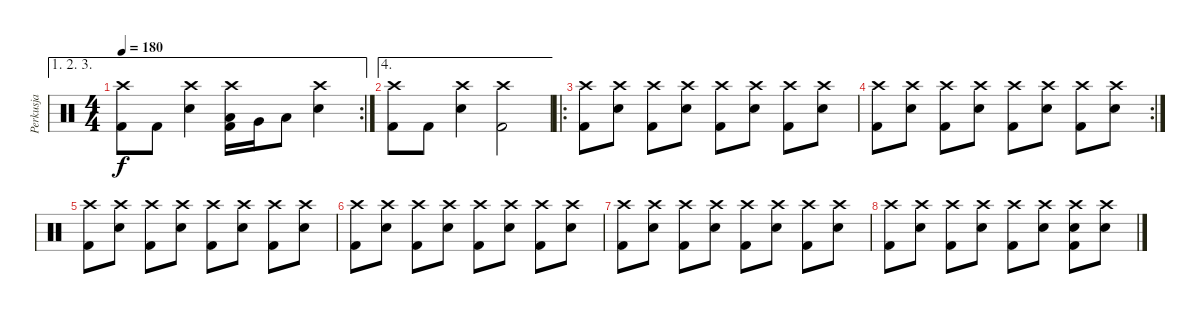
\track ("Perkusja" "Perkusja") {instrument percussion}
\staff {score}
\articulation defaults
\ae (1 2 3)
\rc 2
\ts (4 4)
\tempo 180
\clef neutral
\ks c
("Crash high (hit)" "Kick (hit) 2").8{dy f} "Kick (hit) 2".8 ("Crash high (hit)" "Electric Snare (hit)").4 ("Crash high (hit)" "Low Tom (hit)" "Kick (hit) 2").16 "Very Low Tom (hit)".16 "Low Floor Tom (hit)".8 ("Crash high (hit)" "Electric Snare (hit)").4 |
\ae 4
("Crash high (hit)" "Kick (hit) 2").8 "Kick (hit) 2".8 ("Crash high (hit)" "Electric Snare (hit)").4 ("Crash high (hit)" "Kick (hit) 2").2 |
\ro
("Crash high (hit)" "Kick (hit) 2").8 ("Crash high (hit)" "Electric Snare (hit)").8 ("Crash high (hit)" "Kick (hit) 2").8 ("Crash high (hit)" "Electric Snare (hit)").8 ("Crash high (hit)" "Kick (hit) 2").8 ("Crash high (hit)" "Electric Snare (hit)").8 ("Crash high (hit)" "Kick (hit) 2").8 ("Crash high (hit)" "Electric Snare (hit)").8 |
\rc 2
("Crash high (hit)" "Kick (hit) 2").8 ("Crash high (hit)" "Electric Snare (hit)").8 ("Crash high (hit)" "Kick (hit) 2").8 ("Crash high (hit)" "Electric Snare (hit)").8 ("Crash high (hit)" "Kick (hit) 2").8 ("Crash high (hit)" "Electric Snare (hit)").8 ("Crash high (hit)" "Kick (hit) 2").8 ("Crash high (hit)" "Electric Snare (hit)").8 |
("Crash high (hit)" "Kick (hit) 2").8 ("Crash high (hit)" "Electric Snare (hit)").8 ("Crash high (hit)" "Kick (hit) 2").8 ("Crash high (hit)" "Electric Snare (hit)").8 ("Crash high (hit)" "Kick (hit) 2").8 ("Crash high (hit)" "Electric Snare (hit)").8 ("Crash high (hit)" "Kick (hit) 2").8 ("Crash high (hit)" "Electric Snare (hit)").8 |
("Crash high (hit)" "Kick (hit) 2").8 ("Crash high (hit)" "Electric Snare (hit)").8 ("Crash high (hit)" "Kick (hit) 2").8 ("Crash high (hit)" "Electric Snare (hit)").8 ("Crash high (hit)" "Kick (hit) 2").8 ("Crash high (hit)" "Electric Snare (hit)").8 ("Crash high (hit)" "Kick (hit) 2").8 ("Crash high (hit)" "Electric Snare (hit)").8 |
("Crash high (hit)" "Kick (hit) 2").8 ("Crash high (hit)" "Electric Snare (hit)").8 ("Crash high (hit)" "Kick (hit) 2").8 ("Crash high (hit)" "Electric Snare (hit)").8 ("Crash high (hit)" "Kick (hit) 2").8 ("Crash high (hit)" "Electric Snare (hit)").8 ("Crash high (hit)" "Kick (hit) 2").8 ("Crash high (hit)" "Electric Snare (hit)").8 |
("Crash high (hit)" "Kick (hit) 2").8 ("Crash high (hit)" "Electric Snare (hit)").8 ("Crash high (hit)" "Kick (hit) 2").8 ("Crash high (hit)" "Electric Snare (hit)").8 ("Crash high (hit)" "Kick (hit) 2").8 ("Crash high (hit)" "Electric Snare (hit)").8 ("Crash high (hit)" "Electric Snare (hit)" "Kick (hit) 2").8 ("Crash high (hit)" "Electric Snare (hit)").8
